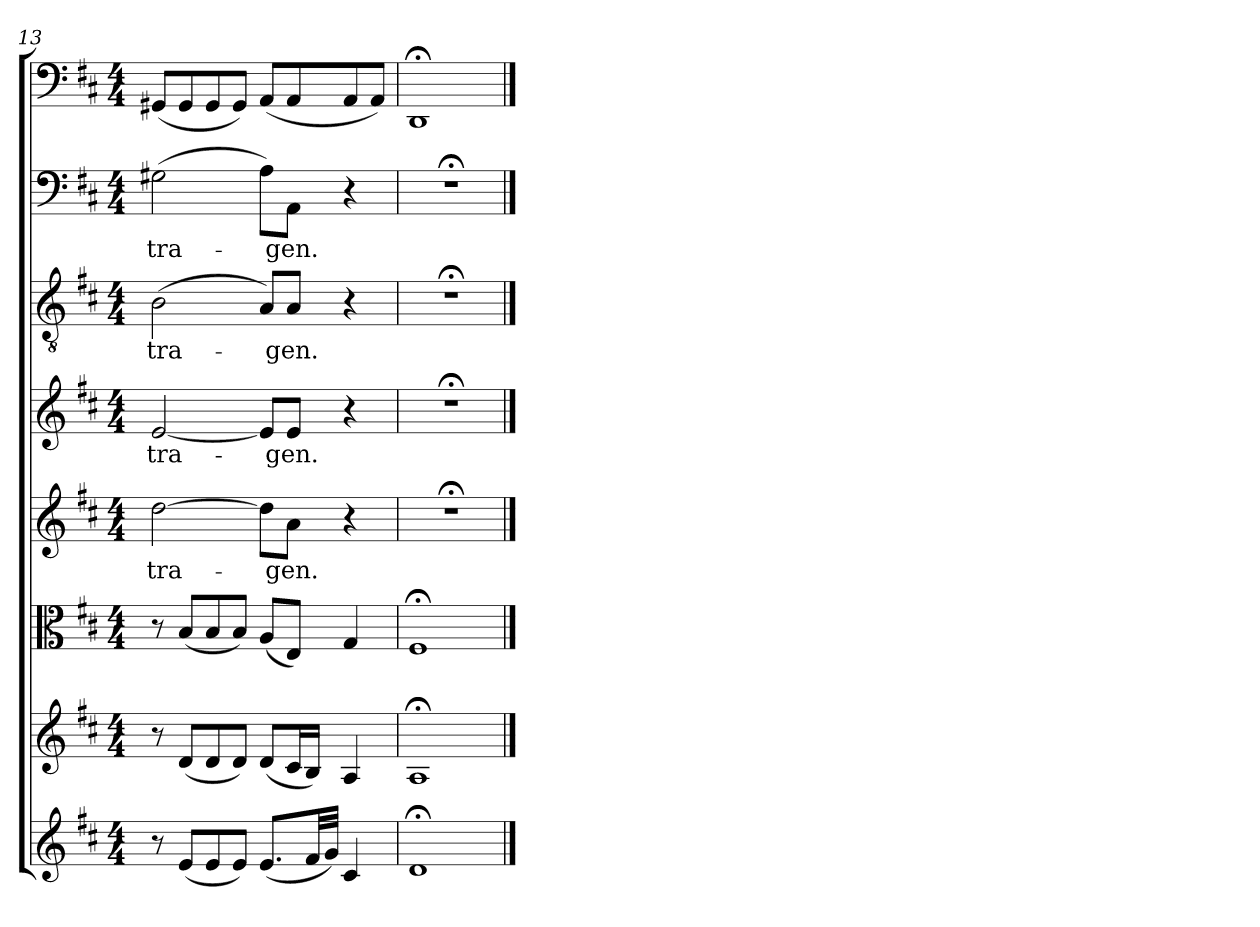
**kern	**kern	**kern	**kern	**text	**kern	**text	**kern	**text	**kern	**text	**kern
*part8	*part7	*part6	*part5	*part5	*part4	*part4	*part3	*part3	*part2	*part2	*part1
*staff8	*staff7	*staff6	*staff5	*staff5	*staff4	*staff4	*staff3	*staff3	*staff2	*staff2	*staff1
*clefG2	*clefG2	*clefC3	*clefG2	*	*clefG2	*	*clefGv2	*	*clefF4	*	*clefF4
*k[f#c#]	*k[f#c#]	*k[f#c#]	*k[f#c#]	*	*k[f#c#]	*	*k[f#c#]	*	*k[f#c#]	*	*k[f#c#]
*D:	*D:	*D:	*D:	*	*D:	*	*D:	*	*D:	*	*D:
*M4/4	*M4/4	*M4/4	*M4/4	*	*M4/4	*	*M4/4	*	*M4/4	*	*M4/4
=13	=13	=13	=13	=13	=13	=13	=13	=13	=13	=13	=13
8r	8r	8r	[2dd\	tra-	[2e/	tra-	(2B\	tra-	(2G#X\	tra-	(8GG#X/L
(8e/L	(8d/L	(8B/L	.	.	.	.	.	.	.	.	8GG#/
8e/	8d/	8B/	.	.	.	.	.	.	.	.	8GG#/
8e/J)	8d/J)	8B/J)	.	.	.	.	.	.	.	.	8GG#/J)
(8.e/L	(8d/L	(8A/L	8dd\L]	.	8e/L]	.	8A/L)	.	8A\L)	.	(8AA/L
.	16c#/L	8E/J)	8a\J	-gen.	8e/J	-gen.	8A/J	-gen.	8AA\J	-gen.	8AA/
32f#/LL	16B/JJ)	.	.	.	.	.	.	.	.	.	.
32g/JJJ)	.	.	.	.	.	.	.	.	.	.	.
4c#/	4A/	4G/	4r	.	4r	.	4r	.	4r	.	8AA/
.	.	.	.	.	.	.	.	.	.	.	8AA/J)
=14	=14	=14	=14	=14	=14	=14	=14	=14	=14	=14	=14
1d;</	1A;</	1F#;</	1r;<	.	1r;<	.	1r;<	.	1r;<	.	1DD;</
==	==	==	==	==	==	==	==	==	==	==	==
*-	*-	*-	*-	*-	*-	*-	*-	*-	*-	*-	*-
